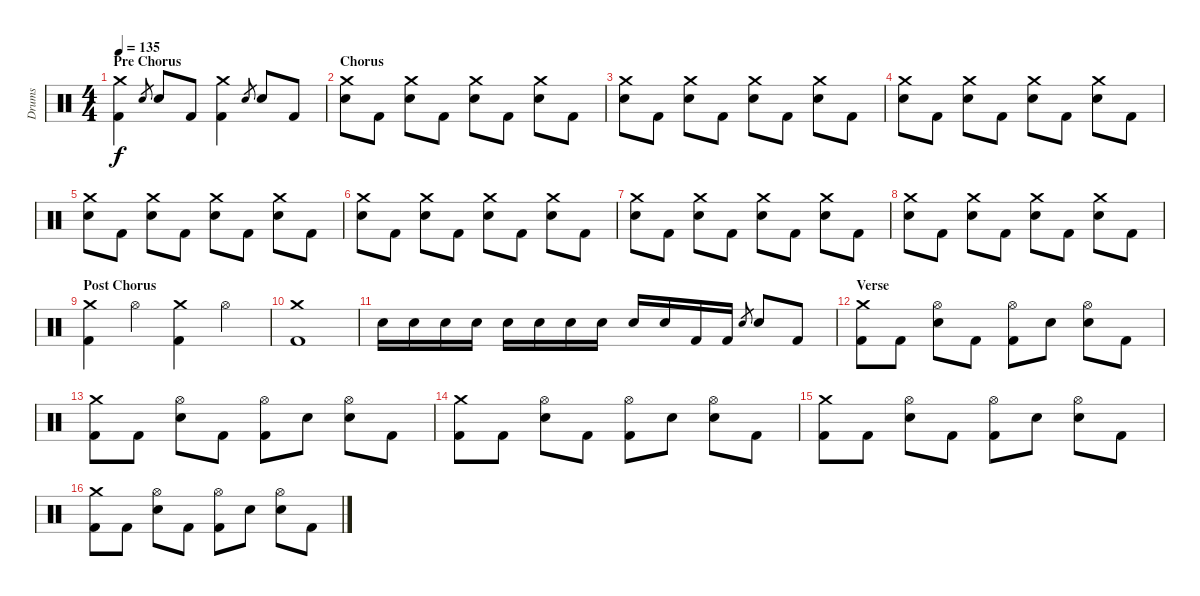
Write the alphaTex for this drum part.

\track ("Drums" "Drums") {instrument percussion}
\staff {score}
\articulation defaults
\ts (4 4)
\section ("" "Pre Chorus")
\tempo 135
\clef neutral
\ks c
("Kick (hit) 2" "Crash medium (hit)").4{dy f} "Electric Snare (hit)".8{gr} "Electric Snare (hit)".8 "Kick (hit) 2".8 ("Kick (hit) 2" "Crash medium (hit)").4 "Electric Snare (hit)".8{gr} "Electric Snare (hit)".8 "Kick (hit) 2".8 |
\section ("" "Chorus")
("Electric Snare (hit)" "Crash medium (hit)").8 "Kick (hit) 2".8 ("Electric Snare (hit)" "Crash medium (hit)").8 "Kick (hit) 2".8 ("Electric Snare (hit)" "Crash medium (hit)").8 "Kick (hit) 2".8 ("Electric Snare (hit)" "Crash medium (hit)").8 "Kick (hit) 2".8 |
("Electric Snare (hit)" "Crash medium (hit)").8 "Kick (hit) 2".8 ("Electric Snare (hit)" "Crash medium (hit)").8 "Kick (hit) 2".8 ("Electric Snare (hit)" "Crash medium (hit)").8 "Kick (hit) 2".8 ("Electric Snare (hit)" "Crash medium (hit)").8 "Kick (hit) 2".8 |
("Electric Snare (hit)" "Crash medium (hit)").8 "Kick (hit) 2".8 ("Electric Snare (hit)" "Crash medium (hit)").8 "Kick (hit) 2".8 ("Electric Snare (hit)" "Crash medium (hit)").8 "Kick (hit) 2".8 ("Electric Snare (hit)" "Crash medium (hit)").8 "Kick (hit) 2".8 |
("Electric Snare (hit)" "Crash medium (hit)").8 "Kick (hit) 2".8 ("Electric Snare (hit)" "Crash medium (hit)").8 "Kick (hit) 2".8 ("Electric Snare (hit)" "Crash medium (hit)").8 "Kick (hit) 2".8 ("Electric Snare (hit)" "Crash medium (hit)").8 "Kick (hit) 2".8 |
("Electric Snare (hit)" "Crash medium (hit)").8 "Kick (hit) 2".8 ("Electric Snare (hit)" "Crash medium (hit)").8 "Kick (hit) 2".8 ("Electric Snare (hit)" "Crash medium (hit)").8 "Kick (hit) 2".8 ("Electric Snare (hit)" "Crash medium (hit)").8 "Kick (hit) 2".8 |
("Electric Snare (hit)" "Crash medium (hit)").8 "Kick (hit) 2".8 ("Electric Snare (hit)" "Crash medium (hit)").8 "Kick (hit) 2".8 ("Electric Snare (hit)" "Crash medium (hit)").8 "Kick (hit) 2".8 ("Electric Snare (hit)" "Crash medium (hit)").8 "Kick (hit) 2".8 |
("Electric Snare (hit)" "Crash medium (hit)").8 "Kick (hit) 2".8 ("Electric Snare (hit)" "Crash medium (hit)").8 "Kick (hit) 2".8 ("Electric Snare (hit)" "Crash medium (hit)").8 "Kick (hit) 2".8 ("Electric Snare (hit)" "Crash medium (hit)").8 "Kick (hit) 2".8 |
\section ("" "Post Chorus")
("Kick (hit) 2" "Crash medium (hit)").4 "Hi-Hat (open)".4 ("Kick (hit) 2" "Crash medium (hit)").4 "Hi-Hat (open)".4 |
("Kick (hit) 2" "Crash medium (hit)").1 |
"Electric Snare (hit)".16 "Electric Snare (hit)".16 "Electric Snare (hit)".16 "Electric Snare (hit)".16 "Electric Snare (hit)".16 "Electric Snare (hit)".16 "Electric Snare (hit)".16 "Electric Snare (hit)".16 "Electric Snare (hit)".16 "Electric Snare (hit)".16 "Kick (hit) 2".16 "Kick (hit) 2".16 "Electric Snare (hit)".8{gr} "Electric Snare (hit)".8 "Kick (hit) 2".8 |
\section ("" "Verse")
("Crash medium (hit)" "Kick (hit) 2").8 "Kick (hit) 2".8 ("Hi-Hat (open)" "Electric Snare (hit)").8 "Kick (hit) 2".8 ("Hi-Hat (open)" "Kick (hit) 2").8 "Electric Snare (hit)".8 ("Hi-Hat (open)" "Electric Snare (hit)").8 "Kick (hit) 2".8 |
("Crash medium (hit)" "Kick (hit) 2").8 "Kick (hit) 2".8 ("Hi-Hat (open)" "Electric Snare (hit)").8 "Kick (hit) 2".8 ("Hi-Hat (open)" "Kick (hit) 2").8 "Electric Snare (hit)".8 ("Hi-Hat (open)" "Electric Snare (hit)").8 "Kick (hit) 2".8 |
("Crash medium (hit)" "Kick (hit) 2").8 "Kick (hit) 2".8 ("Hi-Hat (open)" "Electric Snare (hit)").8 "Kick (hit) 2".8 ("Hi-Hat (open)" "Kick (hit) 2").8 "Electric Snare (hit)".8 ("Hi-Hat (open)" "Electric Snare (hit)").8 "Kick (hit) 2".8 |
("Crash medium (hit)" "Kick (hit) 2").8 "Kick (hit) 2".8 ("Hi-Hat (open)" "Electric Snare (hit)").8 "Kick (hit) 2".8 ("Hi-Hat (open)" "Kick (hit) 2").8 "Electric Snare (hit)".8 ("Hi-Hat (open)" "Electric Snare (hit)").8 "Kick (hit) 2".8 |
("Crash medium (hit)" "Kick (hit) 2").8 "Kick (hit) 2".8 ("Hi-Hat (open)" "Electric Snare (hit)").8 "Kick (hit) 2".8 ("Hi-Hat (open)" "Kick (hit) 2").8 "Electric Snare (hit)".8 ("Hi-Hat (open)" "Electric Snare (hit)").8 "Kick (hit) 2".8
